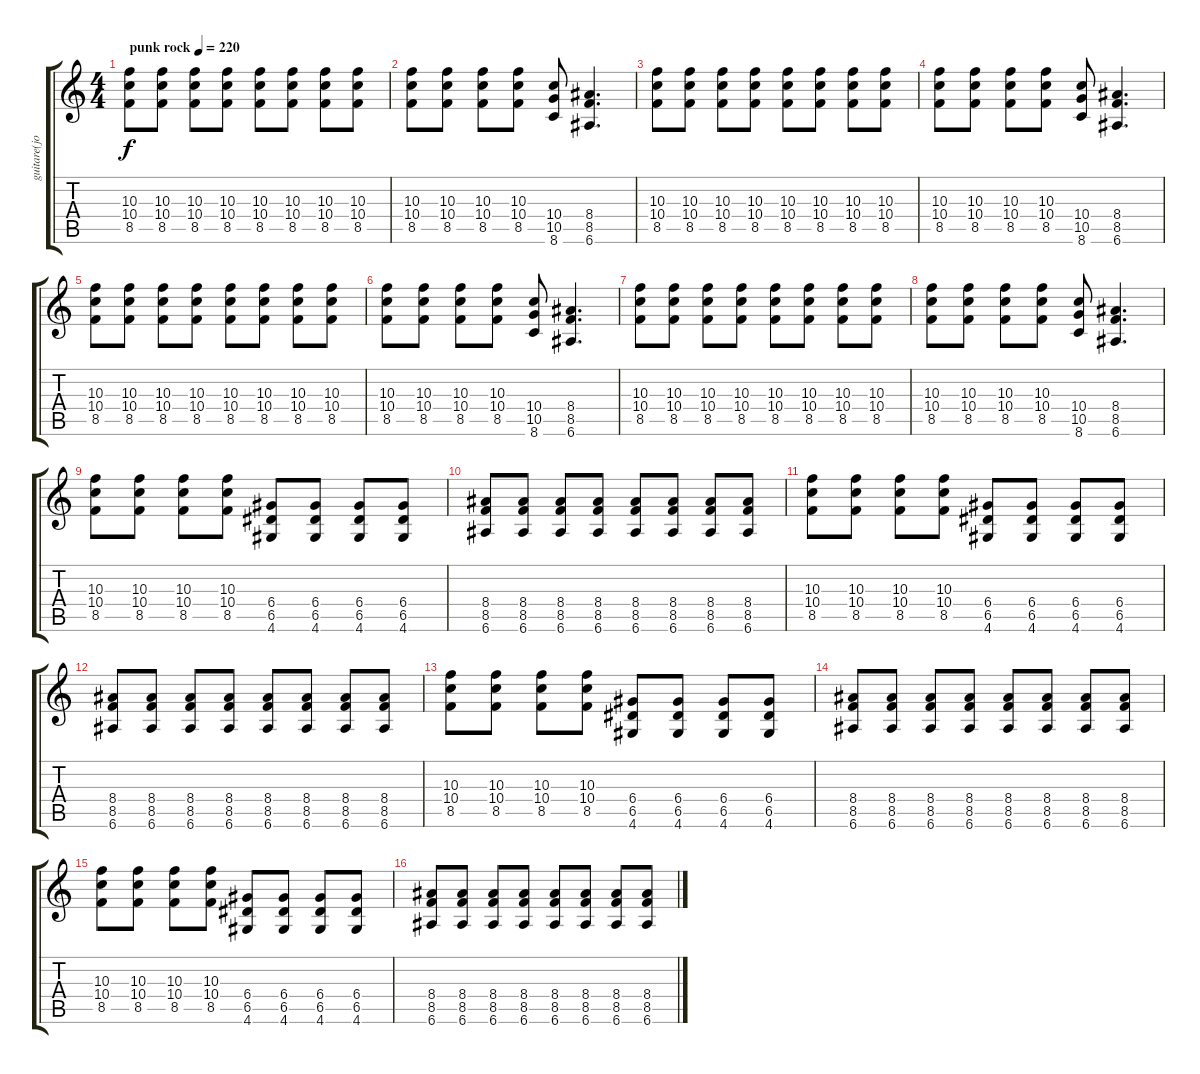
\track ("guitare(johnny)" "guitare(jo") {instrument distortionguitar}
\staff {score tabs}
\tuning (E4 B3 G3 D3 A2 E2) {hide}
\ts (4 4)
\tempo (220 "punk rock")
\clef g2
\ks c
(10.3 10.4 8.5).8{dy f instrument distortionguitar} (10.3 10.4 8.5).8 (10.3 10.4 8.5).8 (10.3 10.4 8.5).8 (10.3 10.4 8.5).8 (10.3 10.4 8.5).8 (10.3 10.4 8.5).8 (10.3 10.4 8.5).8 |
(10.3 10.4 8.5).8 (10.3 10.4 8.5).8 (10.3 10.4 8.5).8 (10.3 10.4 8.5).8 (10.4 10.5 8.6).8 (8.4 8.5 6.6).4{d} |
(10.3 10.4 8.5).8 (10.3 10.4 8.5).8 (10.3 10.4 8.5).8 (10.3 10.4 8.5).8 (10.3 10.4 8.5).8 (10.3 10.4 8.5).8 (10.3 10.4 8.5).8 (10.3 10.4 8.5).8 |
(10.3 10.4 8.5).8 (10.3 10.4 8.5).8 (10.3 10.4 8.5).8 (10.3 10.4 8.5).8 (10.4 10.5 8.6).8 (8.4 8.5 6.6).4{d} |
(10.3 10.4 8.5).8 (10.3 10.4 8.5).8 (10.3 10.4 8.5).8 (10.3 10.4 8.5).8 (10.3 10.4 8.5).8 (10.3 10.4 8.5).8 (10.3 10.4 8.5).8 (10.3 10.4 8.5).8 |
(10.3 10.4 8.5).8 (10.3 10.4 8.5).8 (10.3 10.4 8.5).8 (10.3 10.4 8.5).8 (10.4 10.5 8.6).8 (8.4 8.5 6.6).4{d} |
(10.3 10.4 8.5).8 (10.3 10.4 8.5).8 (10.3 10.4 8.5).8 (10.3 10.4 8.5).8 (10.3 10.4 8.5).8 (10.3 10.4 8.5).8 (10.3 10.4 8.5).8 (10.3 10.4 8.5).8 |
(10.3 10.4 8.5).8 (10.3 10.4 8.5).8 (10.3 10.4 8.5).8 (10.3 10.4 8.5).8 (10.4 10.5 8.6).8 (8.4 8.5 6.6).4{d} |
(10.3 10.4 8.5).8 (10.3 10.4 8.5).8 (10.3 10.4 8.5).8 (10.3 10.4 8.5).8 (6.4 6.5 4.6).8 (6.4 6.5 4.6).8 (6.4 6.5 4.6).8 (6.4 6.5 4.6).8 |
(8.4 8.5 6.6).8 (8.4 8.5 6.6).8 (8.4 8.5 6.6).8 (8.4 8.5 6.6).8 (8.4 8.5 6.6).8 (8.4 8.5 6.6).8 (8.4 8.5 6.6).8 (8.4 8.5 6.6).8 |
(10.3 10.4 8.5).8 (10.3 10.4 8.5).8 (10.3 10.4 8.5).8 (10.3 10.4 8.5).8 (6.4 6.5 4.6).8 (6.4 6.5 4.6).8 (6.4 6.5 4.6).8 (6.4 6.5 4.6).8 |
(8.4 8.5 6.6).8 (8.4 8.5 6.6).8 (8.4 8.5 6.6).8 (8.4 8.5 6.6).8 (8.4 8.5 6.6).8 (8.4 8.5 6.6).8 (8.4 8.5 6.6).8 (8.4 8.5 6.6).8 |
(10.3 10.4 8.5).8 (10.3 10.4 8.5).8 (10.3 10.4 8.5).8 (10.3 10.4 8.5).8 (6.4 6.5 4.6).8 (6.4 6.5 4.6).8 (6.4 6.5 4.6).8 (6.4 6.5 4.6).8 |
(8.4 8.5 6.6).8 (8.4 8.5 6.6).8 (8.4 8.5 6.6).8 (8.4 8.5 6.6).8 (8.4 8.5 6.6).8 (8.4 8.5 6.6).8 (8.4 8.5 6.6).8 (8.4 8.5 6.6).8 |
(10.3 10.4 8.5).8 (10.3 10.4 8.5).8 (10.3 10.4 8.5).8 (10.3 10.4 8.5).8 (6.4 6.5 4.6).8 (6.4 6.5 4.6).8 (6.4 6.5 4.6).8 (6.4 6.5 4.6).8 |
(8.4 8.5 6.6).8 (8.4 8.5 6.6).8 (8.4 8.5 6.6).8 (8.4 8.5 6.6).8 (8.4 8.5 6.6).8 (8.4 8.5 6.6).8 (8.4 8.5 6.6).8 (8.4 8.5 6.6).8
